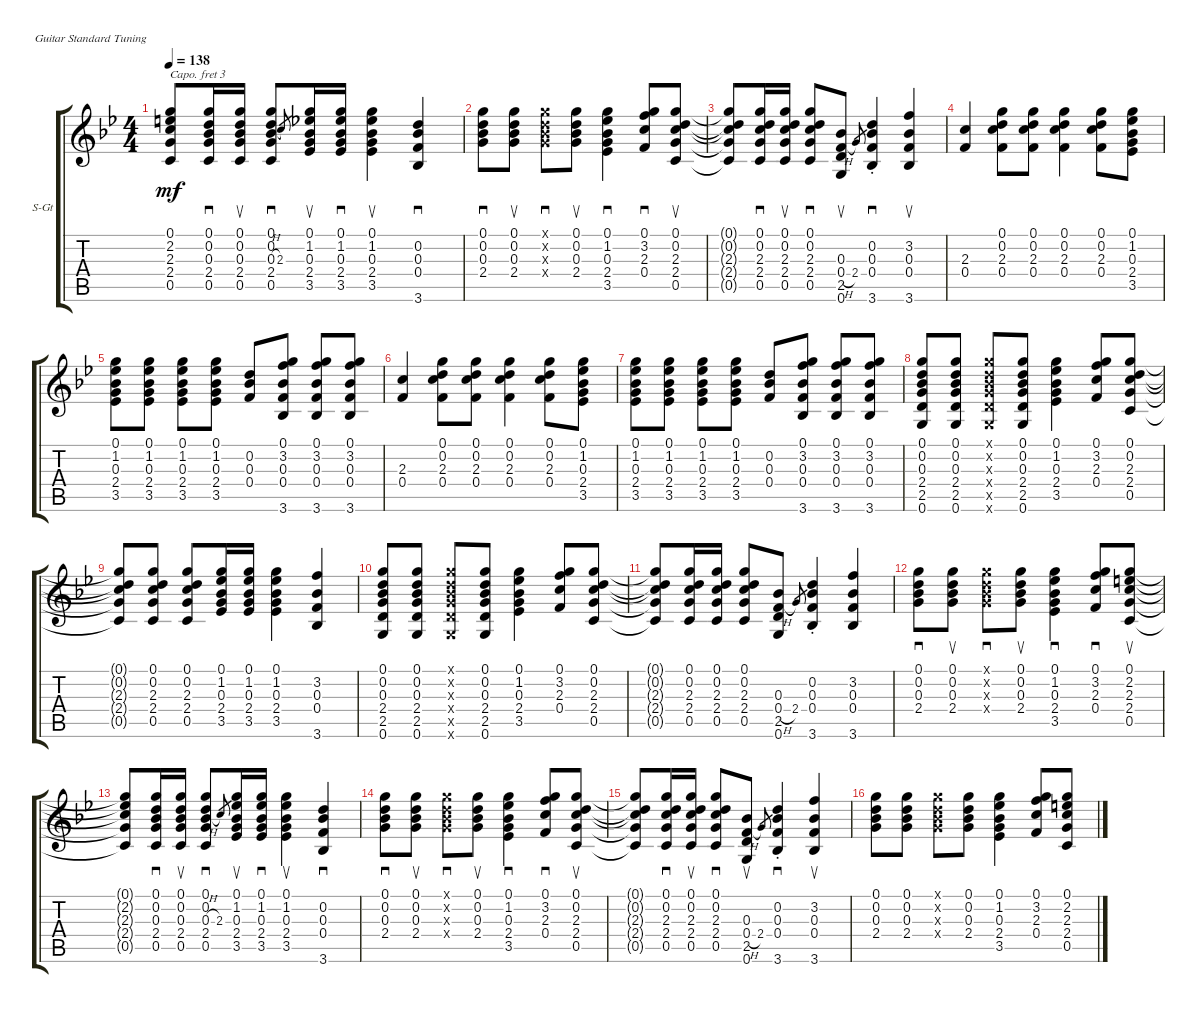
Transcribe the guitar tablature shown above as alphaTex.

\defaultSystemsLayout 4
\bracketExtendMode groupsimilarinstruments
\firstSystemTrackNameOrientation horizontal
\otherSystemsTrackNameOrientation horizontal
\track ("Acoustic Guitar" "S-Gt") {instrument acousticguitarsteel}
\staff {score tabs}
\capo 3
\tuning (E4 B3 G3 D3 A2 E2)
\ts (4 4)
\tempo 138
\clef g2
\ks gminor
(0.1{t} 2.2{t} 2.3{t} 2.4{t} 0.5{t}).8{dy mf} (0.5 2.4 0.3 0.2 0.1).16{sd} (0.1 0.2 0.3 2.4 0.5).16{su} (0.5 2.4 0.3{h} 0.2 0.1).8{sd} 2.3.8{gr} (3.5 2.4 0.3 1.2 0.1).16{su} (0.1 1.2 0.3 2.4 3.5).16{sd} (3.5 2.4 0.3 1.2 0.1).4{su} (3.6 0.4 0.3 0.2).4{sd} |
(0.1 0.2 0.3 2.4).8{sd} (2.4 0.3 0.2 0.1).8{su} (0.1{x} 0.2{x} 0.3{x} 2.4{x}).8{sd} (2.4 0.3 0.2 0.1).8{su} (3.5 2.4 0.3 1.2 0.1).4{sd} (0.1 3.2 2.3 0.4).8{sd} (0.5 2.4 2.3 0.2 0.1).8{su} |
(0.1{t} 0.2{t} 2.3{t} 2.4{t} 0.5{t}).8 (0.5 2.4 2.3 0.2 0.1).16{sd} (0.1 0.2 2.3 2.4 0.5).16{su} (0.5 2.4 2.3 0.2 0.1).8{sd} (0.6 2.5 0.3 0.4{h}).8{su} 2.4.8{gr} (3.6{st} 0.4{st} 0.2{st} 0.3{st}).4{sd} (3.6 0.4 0.3 3.2).4{su} |
(0.4 2.3).4 (0.4 2.3 0.2 0.1).8 (0.4 2.3 0.2 0.1).8 (0.4 2.3 0.2 0.1).4 (0.1 0.2 2.3 0.4).8 (3.5 2.4 0.3 1.2 0.1).8 |
(0.1 1.2 0.3 2.4 3.5).8 (3.5 2.4 0.3 1.2 0.1).8 (3.5 2.4 0.3 1.2 0.1).8 (3.5 2.4 0.3 1.2 0.1).8 (0.2 0.3 0.4).8 (3.6 0.4 0.3 3.2 0.1).8 (0.1 3.2 0.3 0.4 3.6).8 (0.1 3.2 0.4 0.3 3.6).8 |
(0.4 2.3).4 (0.4 2.3 0.2 0.1).8 (0.4 2.3 0.2 0.1).8 (0.4 2.3 0.2 0.1).4 (0.1 0.2 2.3 0.4).8 (3.5 2.4 0.3 1.2 0.1).8 |
(0.1 1.2 0.3 2.4 3.5).8 (3.5 2.4 0.3 1.2 0.1).8 (3.5 2.4 0.3 1.2 0.1).8 (3.5 2.4 0.3 1.2 0.1).8 (0.2 0.3 0.4).8 (3.6 0.4 0.3 3.2 0.1).8 (0.1 3.2 0.3 0.4 3.6).8 (0.1 3.2 0.4 0.3 3.6).8 |
(0.6 2.5 2.4 0.3 0.2 0.1).8 (0.1 0.2 0.3 0.6 2.4 2.5).8 (0.6{x} 0.1{x} 0.2{x} 0.3{x} 2.5{x} 2.4{x}).8 (0.6 0.3 0.2 0.1 2.5 2.4).8 (3.5 2.4 0.3 1.2 0.1).4 (0.4 2.3 3.2 0.1).8 (0.1 0.2 2.3 2.4 0.5).8 |
(0.5{t} 2.4{t} 2.3{t} 0.2{t} 0.1{t}).8 (0.1 0.2 2.3 2.4 0.5).8 (0.5 2.4 2.3 0.2 0.1).8 (0.1 1.2 0.3 2.4 3.5).16 (3.5 2.4 0.3 1.2 0.1).16 (0.1 1.2 0.3 2.4 3.5).4 (3.6 0.4 0.3 3.2).4 |
(0.6 2.5 2.4 0.3 0.2 0.1).8 (0.1 0.2 0.3 0.6 2.4 2.5).8 (0.6{x} 0.1{x} 0.2{x} 0.3{x} 2.5{x} 2.4{x}).8 (0.6 0.3 0.2 0.1 2.5 2.4).8 (3.5 2.4 0.3 1.2 0.1).4 (0.4 2.3 3.2 0.1).8 (0.1 0.2 2.3 2.4 0.5).8 |
(0.5{t} 2.4{t} 2.3{t} 0.2{t} 0.1{t}).8 (0.1 0.2 2.3 2.4 0.5).16 (0.5 2.4 2.3 0.2 0.1).16 (0.5 2.4 2.3 0.2 0.1).8 (0.6 2.5 0.3 0.4{h}).8 2.4.8{gr} (3.6{st} 0.4{st} 0.3{st} 0.2{st}).4 (3.6 0.4 0.3 3.2).4 |
(0.1 0.2 0.3 2.4).8{sd} (0.1 0.2 0.3 2.4).8{su} (0.1{x} 0.2{x} 0.3{x} 2.4{x}).8{sd} (0.1 0.2 0.3 2.4).8{su} (3.5 2.4 0.3 1.2 0.1).4{sd} (0.4 2.3 3.2 0.1).8{sd} (0.5 2.4 2.3 2.2 0.1).8{su} |
(0.1{t} 2.2{t} 2.3{t} 2.4{t} 0.5{t}).8 (0.5 2.4 0.3 0.2 0.1).16{sd} (0.1 0.2 0.3 2.4 0.5).16{su} (0.5 2.4 0.3{h} 0.2 0.1).8{sd} 2.3.8{gr} (3.5 2.4 0.3 1.2 0.1).16{su} (0.1 1.2 0.3 2.4 3.5).16{sd} (3.5 2.4 0.3 1.2 0.1).4{su} (3.6 0.4 0.3 0.2).4{sd} |
(0.1 0.2 0.3 2.4).8{sd} (2.4 0.3 0.2 0.1).8{su} (0.1{x} 0.2{x} 0.3{x} 2.4{x}).8{sd} (2.4 0.3 0.2 0.1).8{su} (3.5 2.4 0.3 1.2 0.1).4{sd} (0.1 3.2 2.3 0.4).8{sd} (0.5 2.4 2.3 0.2 0.1).8{su} |
(0.1{t} 0.2{t} 2.3{t} 2.4{t} 0.5{t}).8 (0.5 2.4 2.3 0.2 0.1).16{sd} (0.1 0.2 2.3 2.4 0.5).16{su} (0.5 2.4 2.3 0.2 0.1).8{sd} (0.6 2.5 0.3 0.4{h}).8{su} 2.4.8{gr} (3.6{st} 0.4{st} 0.2{st} 0.3{st}).4{sd} (3.6 0.4 0.3 3.2).4{su} |
(0.1 0.2 0.3 2.4).8 (0.1 0.2 0.3 2.4).8 (0.1{x} 0.2{x} 0.3{x} 2.4{x}).8 (0.1 0.2 0.3 2.4).8 (3.5 2.4 0.3 1.2 0.1).4 (0.4 2.3 3.2 0.1).8 (0.5 2.4 2.3 2.2 0.1).8
